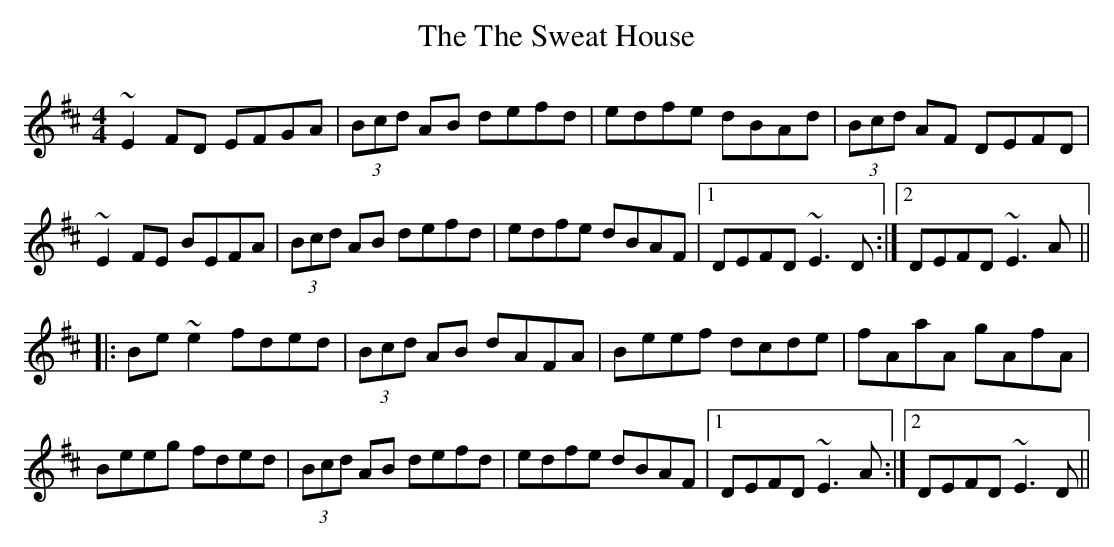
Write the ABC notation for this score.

X:1
T: The Sweat House, The
M: 4/4
L: 1/8
K: Edor
~E2FD EFGA|(3Bcd AB defd|edfe dBAd|(3Bcd AF DEFD|
~E2FE BEFA|(3Bcd AB defd|edfe dBAF|1 DEFD ~E3D:|2 DEFD ~E3A||
|:Be~e2 fded|(3Bcd AB dAFA|Beef dcde|fAaA gAfA|
Beeg fded|(3Bcd AB defd|edfe dBAF|1 DEFD ~E3A:|2 DEFD ~E3D||
